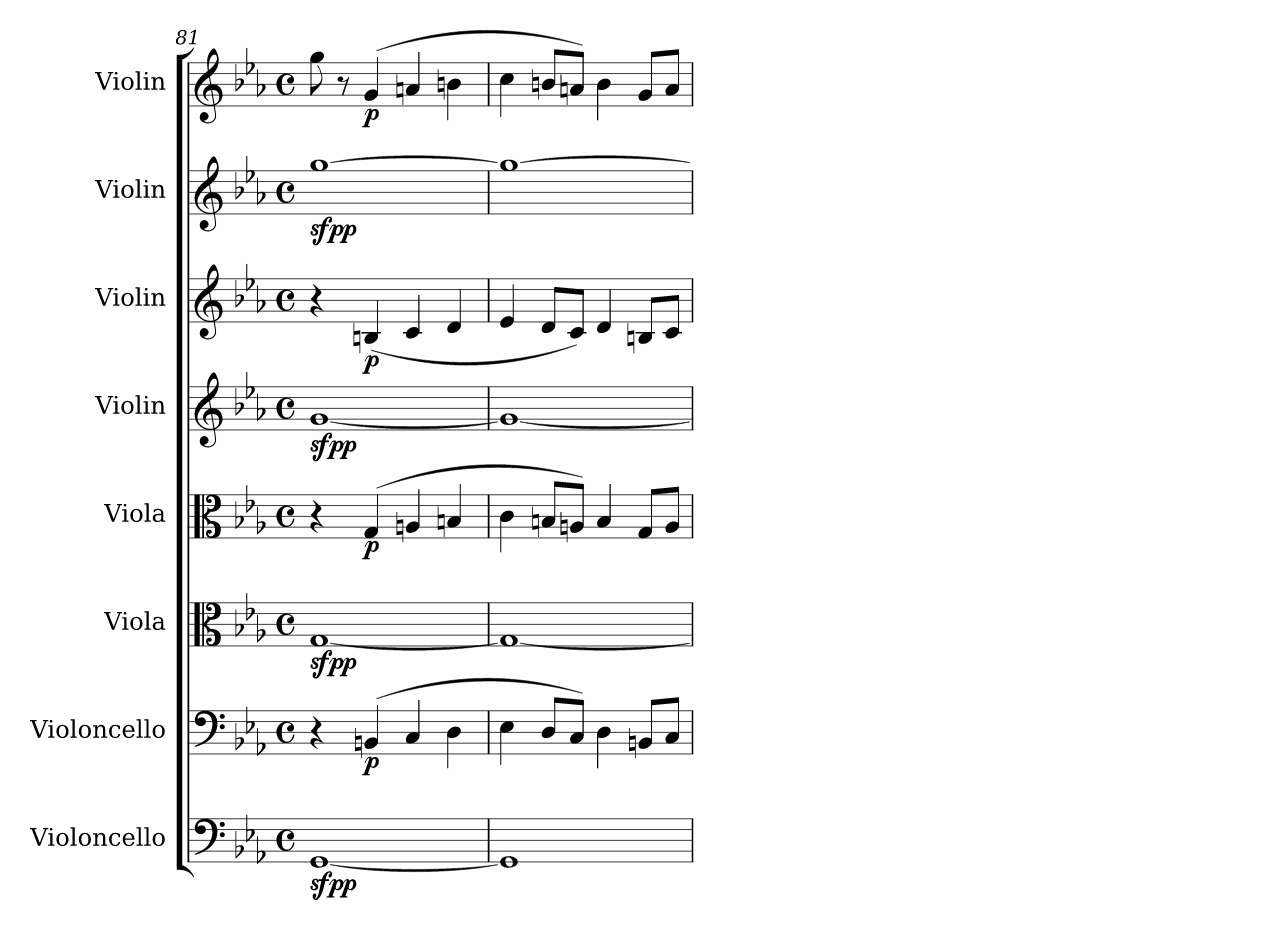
**kern	**dynam	**kern	**dynam	**kern	**dynam	**kern	**dynam	**kern	**dynam	**kern	**dynam	**kern	**dynam	**kern	**dynam
*part8	*part8	*part7	*part7	*part6	*part6	*part5	*part5	*part4	*part4	*part3	*part3	*part2	*part2	*part1	*part1
*staff8	*staff8	*staff7	*staff7	*staff6	*staff6	*staff5	*staff5	*staff4	*staff4	*staff3	*staff3	*staff2	*staff2	*staff1	*staff1
*I"Violoncello	*	*I"Violoncello	*	*I"Viola	*	*I"Viola	*	*I"Violin	*	*I"Violin	*	*I"Violin	*	*I"Violin	*
*I'Vc.	*	*I'Vc.	*	*I'Vla.	*	*I'Vla.	*	*I'Vln.	*	*I'Vln.	*	*I'Vln.	*	*I'Vln.	*
*clefF4	*	*clefF4	*	*clefC3	*	*clefC3	*	*clefG2	*	*clefG2	*	*clefG2	*	*clefG2	*
*k[b-e-a-]	*	*k[b-e-a-]	*	*k[b-e-a-]	*	*k[b-e-a-]	*	*k[b-e-a-]	*	*k[b-e-a-]	*	*k[b-e-a-]	*	*k[b-e-a-]	*
*M4/4	*	*M4/4	*	*M4/4	*	*M4/4	*	*M4/4	*	*M4/4	*	*M4/4	*	*M4/4	*
*met(c)	*	*met(c)	*	*met(c)	*	*met(c)	*	*met(c)	*	*met(c)	*	*met(c)	*	*met(c)	*
=81	=81	=81	=81	=81	=81	=81	=81	=81	=81	=81	=81	=81	=81	=81	=81
!	!LO:DY:b	!	!	!	!LO:DY:b	!	!	!	!LO:DY:b	!	!	!	!LO:DY:b	!	!
[1GG	sfpp	4r	.	[1G	sfpp	4r	.	[1g	sfpp	4r	.	[1gg	sfpp	8gg\	.
.	.	.	.	.	.	.	.	.	.	.	.	.	.	8r	.
!	!	!	!LO:DY:b	!	!	!	!LO:DY:b	!	!	!	!LO:DY:b	!	!	!	!LO:DY:b
.	.	(>4BBn/	p	.	.	(>4G/	p	.	.	(>4Bn/	p	.	.	(>4g/	p
.	.	4C/	.	.	.	4An/	.	.	.	4c/	.	.	.	4an/	.
.	.	4D\	.	.	.	4Bn/	.	.	.	4d/	.	.	.	4bn\	.
=82	=82	=82	=82	=82	=82	=82	=82	=82	=82	=82	=82	=82	=82	=82	=82
1GG]	.	4E-\	.	1G_	.	4c\	.	1g_	.	4e-/	.	1gg_	.	4cc\	.
.	.	8D/L	.	.	.	8Bn/L	.	.	.	8d/L	.	.	.	8bn/L	.
.	.	8C/J)	.	.	.	8An/J)	.	.	.	8c/J)	.	.	.	8an/J)	.
.	.	4D\	.	.	.	4B/	.	.	.	4d/	.	.	.	4b\	.
.	.	8BBn/L	.	.	.	8G/L	.	.	.	8Bn/L	.	.	.	8g/L	.
.	.	8C/J	.	.	.	8A/J	.	.	.	8c/J	.	.	.	8a/J	.
=	=	=	=	=	=	=	=	=	=	=	=	=	=	=	=
*-	*-	*-	*-	*-	*-	*-	*-	*-	*-	*-	*-	*-	*-	*-	*-
